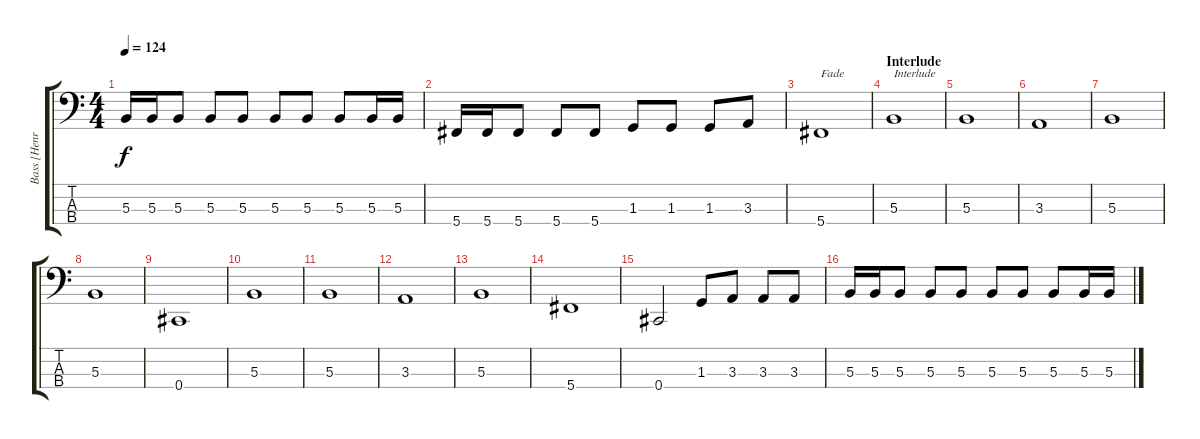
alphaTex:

\track ("Bass [Henriksson]" "Bass [Henr") {instrument electricbasspick}
\staff {score tabs}
\tuning (E2 B1 Gb1 Db1) {hide}
\ts (4 4)
\tempo 124
\clef f4
\ks c
5.3.16{dy f} 5.3.16 5.3.8 5.3.8 5.3.8 5.3.8 5.3.8 5.3.8 5.3.16 5.3.16 |
5.4.16 5.4.16 5.4.8 5.4.8 5.4.8 1.3.8 1.3.8 1.3.8 3.3.8 |
5.4.1{txt "Fade"} |
\section ("" "Interlude")
5.3.1{txt "Interlude"} |
5.3.1 |
3.3.1 |
5.3.1 |
5.3.1 |
0.4.1 |
5.3.1 |
5.3.1 |
3.3.1 |
5.3.1 |
5.4.1 |
0.4.2 1.3.8 3.3.8 3.3.8 3.3.8 |
5.3.16 5.3.16 5.3.8 5.3.8 5.3.8 5.3.8 5.3.8 5.3.8 5.3.16 5.3.16
